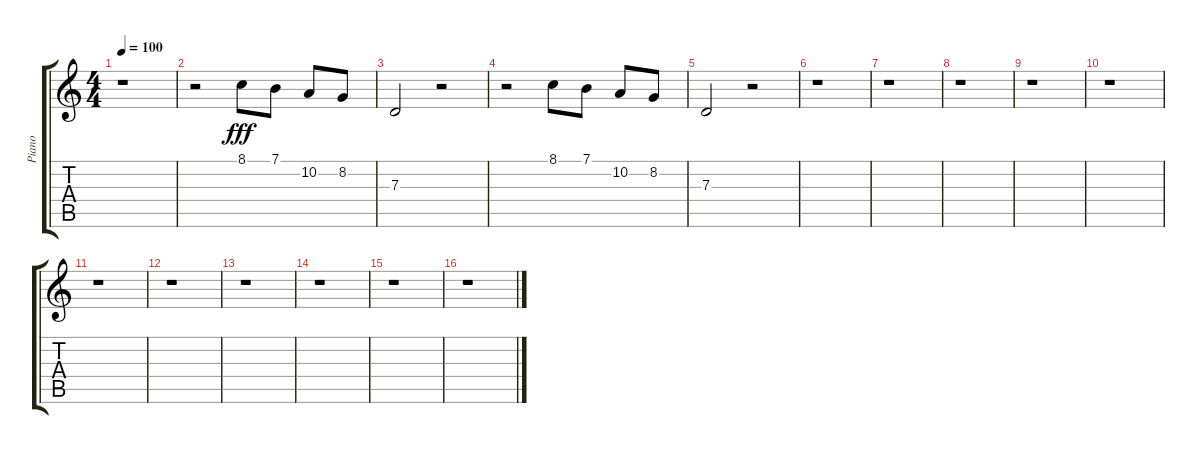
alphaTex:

\track ("Piano" "Piano") {instrument acousticgrandpiano}
\staff {score tabs}
\tuning (E4 B3 G3 D3 A2 E2) {hide}
\ts (4 4)
\tempo 100
\clef g2
\ks c
r.1{dy fff instrument acousticgrandpiano} |
r.2 8.1.8 7.1.8 10.2.8 8.2.8 |
7.3.2 r.2 |
r.2 8.1.8 7.1.8 10.2.8 8.2.8 |
7.3.2 r.2 |
r.1 |
r.1 |
r.1 |
r.1 |
r.1 |
r.1 |
r.1 |
r.1 |
r.1 |
r.1 |
r.1
